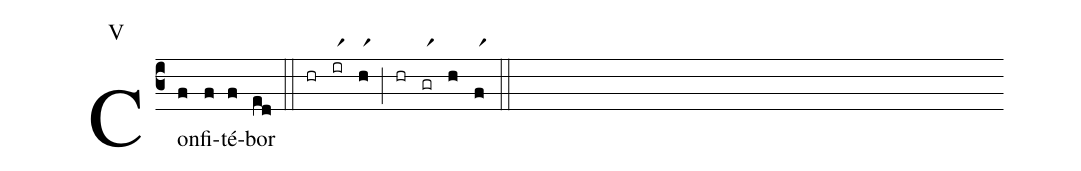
annotation: V;
%%
(c3) Con(f)fi(f)té(f)bor(ed) (::) (hr)(irr1)(hr1)(;)(hr)(grr1)(h)(fr1)(::)
